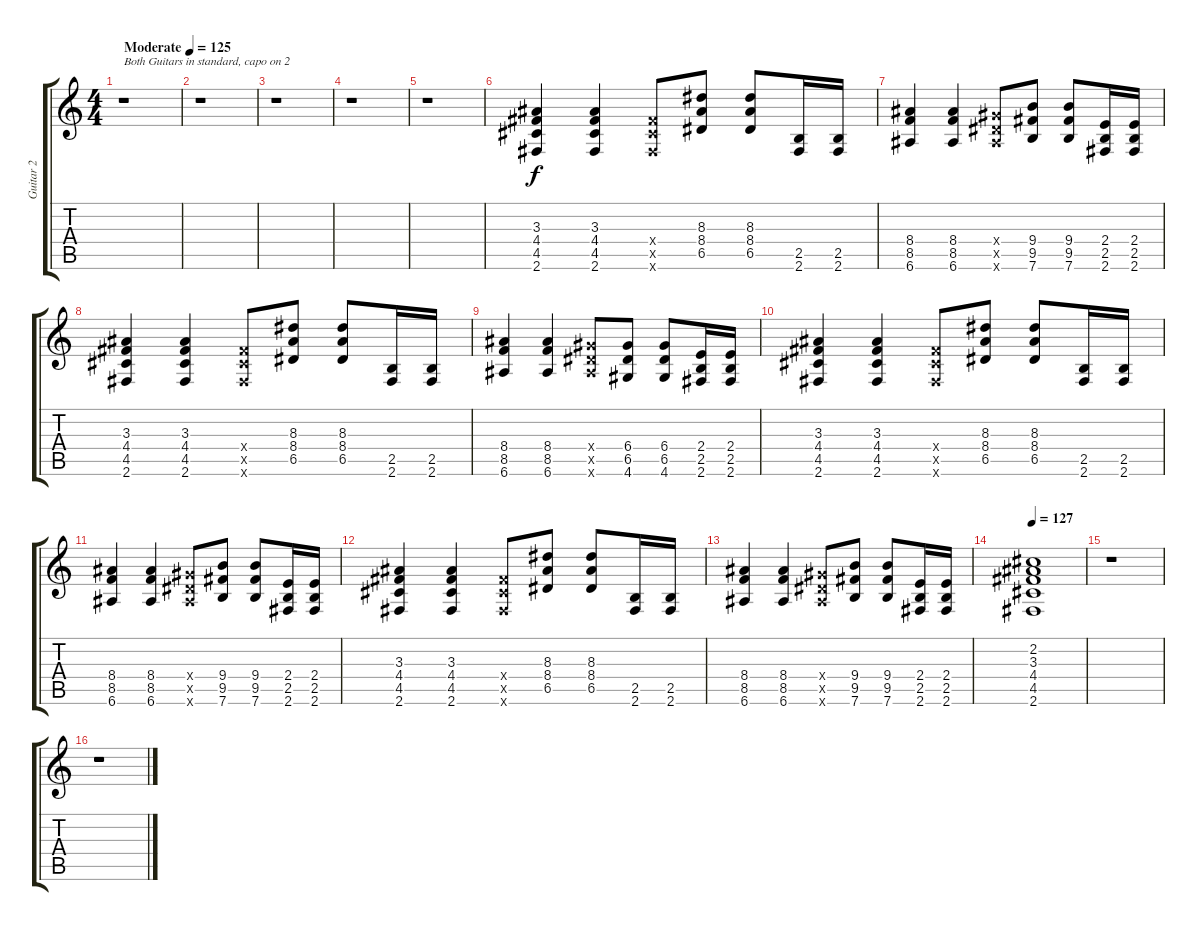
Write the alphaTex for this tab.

\track ("Guitar 2" "Guitar 2") {instrument distortionguitar}
\staff {score tabs}
\tuning (E4 B3 G3 D3 A2 E2) {hide}
\ts (4 4)
\tempo (125 "Moderate")
\clef g2
\ks c
r.1{txt "Both Guitars in standard, capo on 2" dy f instrument distortionguitar} |
r.1 |
r.1 |
r.1 |
r.1 |
(3.3 4.4 4.5 2.6).4 (3.3 4.4 4.5 2.6).4 (4.4{x} 4.5{x} 2.6{x}).8 (8.3 8.4 6.5).8 (8.3 8.4 6.5).8 (2.5 2.6).16 (2.5 2.6).16 |
(8.4 8.5 6.6).4 (8.4 8.5 6.6).4 (6.4{x} 6.5{x} 6.6{x}).8 (9.4 9.5 7.6).8 (9.4 9.5 7.6).8 (2.4 2.5 2.6).16 (2.4 2.5 2.6).16 |
(3.3 4.4 4.5 2.6).4 (3.3 4.4 4.5 2.6).4 (4.4{x} 4.5{x} 2.6{x}).8 (8.3 8.4 6.5).8 (8.3 8.4 6.5).8 (2.5 2.6).16 (2.5 2.6).16 |
(8.4 8.5 6.6).4 (8.4 8.5 6.6).4 (6.4{x} 6.5{x} 6.6{x}).8 (6.4 6.5 4.6).8 (6.4 6.5 4.6).8 (2.4 2.5 2.6).16 (2.4 2.5 2.6).16 |
(3.3 4.4 4.5 2.6).4 (3.3 4.4 4.5 2.6).4 (4.4{x} 4.5{x} 2.6{x}).8 (8.3 8.4 6.5).8 (8.3 8.4 6.5).8 (2.5 2.6).16 (2.5 2.6).16 |
(8.4 8.5 6.6).4 (8.4 8.5 6.6).4 (6.4{x} 6.5{x} 6.6{x}).8 (9.4 9.5 7.6).8 (9.4 9.5 7.6).8 (2.4 2.5 2.6).16 (2.4 2.5 2.6).16 |
(3.3 4.4 4.5 2.6).4 (3.3 4.4 4.5 2.6).4 (4.4{x} 4.5{x} 2.6{x}).8 (8.3 8.4 6.5).8 (8.3 8.4 6.5).8 (2.5 2.6).16 (2.5 2.6).16 |
(8.4 8.5 6.6).4 (8.4 8.5 6.6).4 (6.4{x} 6.5{x} 6.6{x}).8 (9.4 9.5 7.6).8 (9.4 9.5 7.6).8 (2.4 2.5 2.6).16 (2.4 2.5 2.6).16 |
\tempo 127
(2.2 3.3 4.4 4.5 2.6).1 |
r.1 |
r.1
